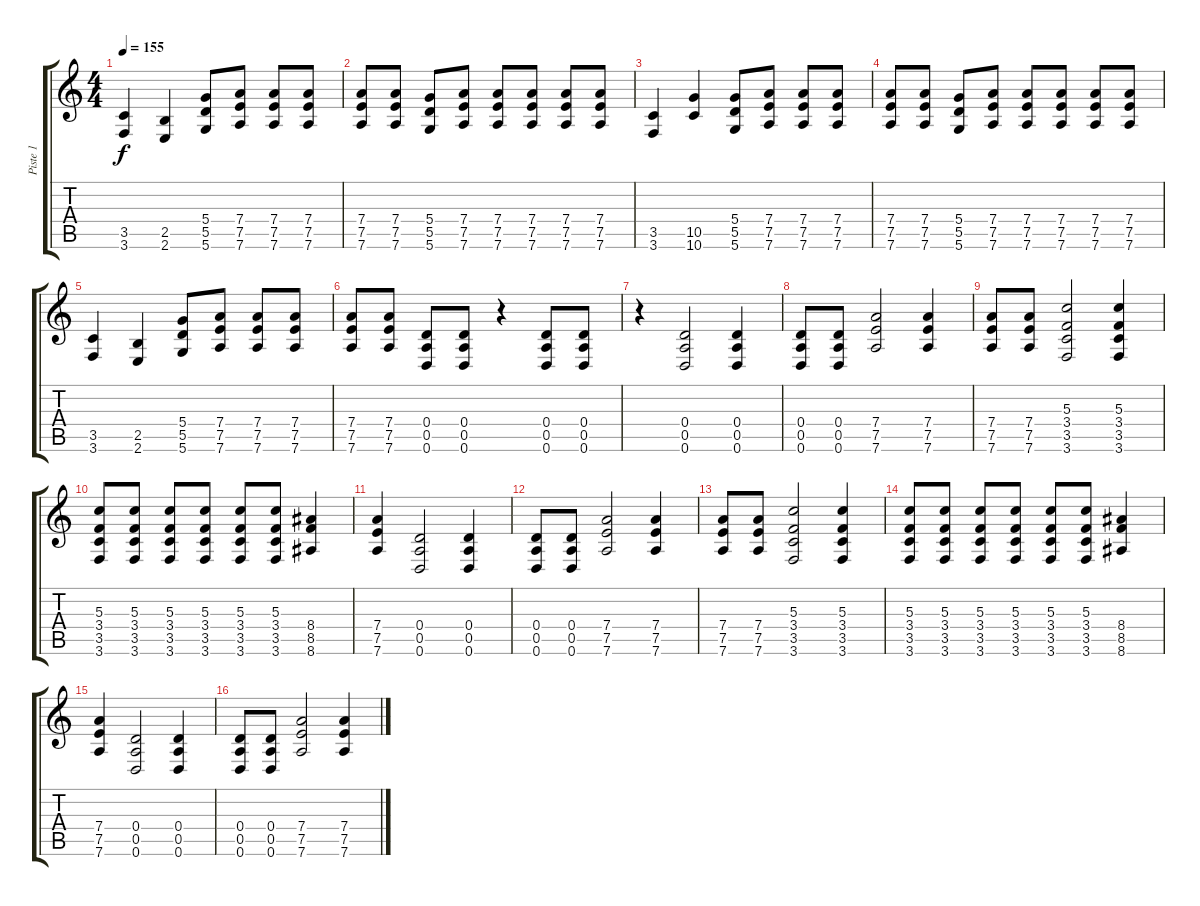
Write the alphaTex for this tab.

\track ("Piste 1" "Piste 1") {instrument distortionguitar}
\staff {score tabs}
\tuning (E4 B3 G3 D3 A2 D2) {hide}
\ts (4 4)
\tempo 155
\clef g2
\ks c
(3.5 3.6).4{dy f} (2.5 2.6).4 (5.4 5.5 5.6).8 (7.4 7.5 7.6).8 (7.4 7.5 7.6).8 (7.4 7.5 7.6).8 |
(7.4 7.5 7.6).8 (7.4 7.5 7.6).8 (5.4 5.5 5.6).8 (7.4 7.5 7.6).8 (7.4 7.5 7.6).8 (7.4 7.5 7.6).8 (7.4 7.5 7.6).8 (7.4 7.5 7.6).8 |
(3.5 3.6).4 (10.5 10.6).4 (5.4 5.5 5.6).8 (7.4 7.5 7.6).8 (7.4 7.5 7.6).8 (7.4 7.5 7.6).8 |
(7.4 7.5 7.6).8 (7.4 7.5 7.6).8 (5.4 5.5 5.6).8 (7.4 7.5 7.6).8 (7.4 7.5 7.6).8 (7.4 7.5 7.6).8 (7.4 7.5 7.6).8 (7.4 7.5 7.6).8 |
(3.5 3.6).4 (2.5 2.6).4 (5.4 5.5 5.6).8 (7.4 7.5 7.6).8 (7.4 7.5 7.6).8 (7.4 7.5 7.6).8 |
(7.4 7.5 7.6).8 (7.4 7.5 7.6).8 (0.4 0.5 0.6).8 (0.4 0.5 0.6).8 r.4 (0.4 0.5 0.6).8 (0.4 0.5 0.6).8 |
r.4 (0.4 0.5 0.6).2 (0.4 0.5 0.6).4 |
(0.4 0.5 0.6).8 (0.4 0.5 0.6).8 (7.4 7.5 7.6).2 (7.4 7.5 7.6).4 |
(7.4 7.5 7.6).8 (7.4 7.5 7.6).8 (5.3 3.4 3.5 3.6).2 (5.3 3.4 3.5 3.6).4 |
(5.3 3.4 3.5 3.6).8 (5.3 3.4 3.5 3.6).8 (5.3 3.4 3.5 3.6).8 (5.3 3.4 3.5 3.6).8 (5.3 3.4 3.5 3.6).8 (5.3 3.4 3.5 3.6).8 (8.4 8.5 8.6).4 |
(7.4 7.5 7.6).4 (0.4 0.5 0.6).2 (0.4 0.5 0.6).4 |
(0.4 0.5 0.6).8 (0.4 0.5 0.6).8 (7.4 7.5 7.6).2 (7.4 7.5 7.6).4 |
(7.4 7.5 7.6).8 (7.4 7.5 7.6).8 (5.3 3.4 3.5 3.6).2 (5.3 3.4 3.5 3.6).4 |
(5.3 3.4 3.5 3.6).8 (5.3 3.4 3.5 3.6).8 (5.3 3.4 3.5 3.6).8 (5.3 3.4 3.5 3.6).8 (5.3 3.4 3.5 3.6).8 (5.3 3.4 3.5 3.6).8 (8.4 8.5 8.6).4 |
(7.4 7.5 7.6).4 (0.4 0.5 0.6).2 (0.4 0.5 0.6).4 |
(0.4 0.5 0.6).8 (0.4 0.5 0.6).8 (7.4 7.5 7.6).2 (7.4 7.5 7.6).4
